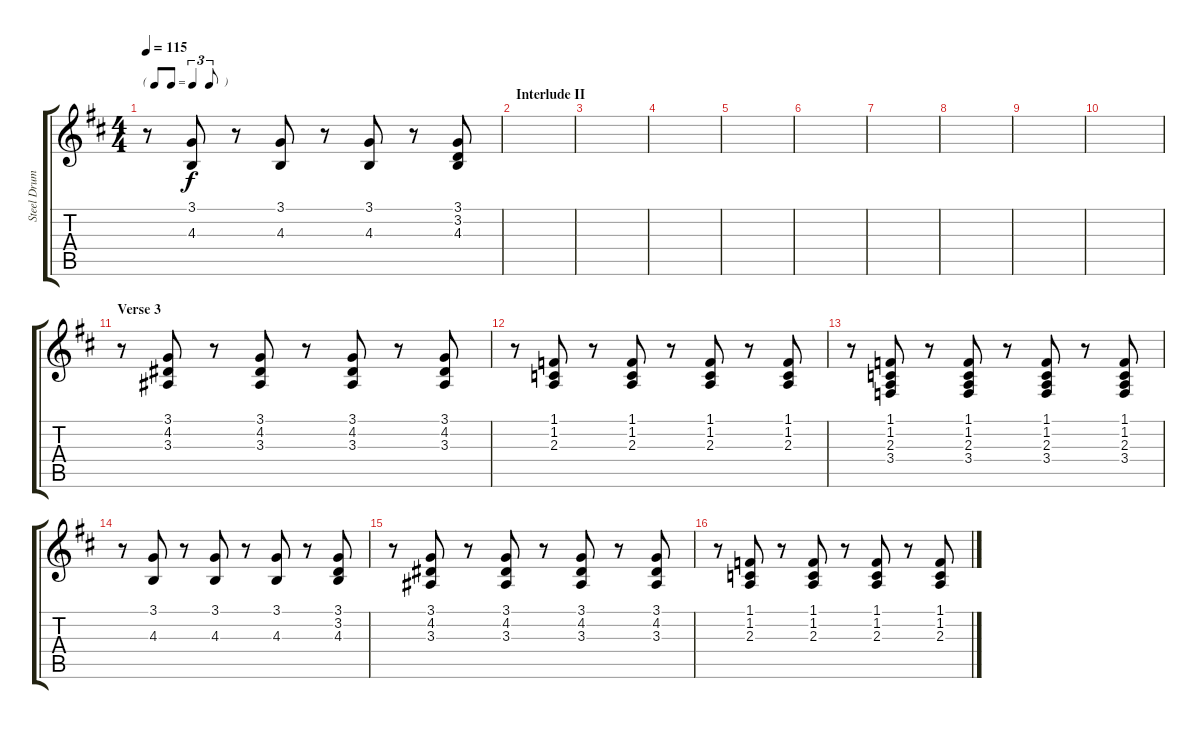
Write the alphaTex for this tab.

\track ("Steel Drums 2" "Steel Drum") {instrument steeldrums}
\staff {score tabs}
\tuning (E4 B3 G3 D3 A2 E2) {hide}
\ts (4 4)
\tf triplet8th
\tempo 115
\clef g2
\ks d
r.8{dy f} (3.1 4.3).8 r.8 (3.1 4.3).8 r.8 (3.1 4.3).8 r.8 (3.1 3.2 4.3).8 |
\section ("" "Interlude II")
|
|
|
|
|
|
|
|
|
\section ("" "Verse 3")
r.8 (3.1 4.2 3.3).8 r.8 (3.1 4.2 3.3).8 r.8 (3.1 4.2 3.3).8 r.8 (3.1 4.2 3.3).8 |
r.8 (1.1 1.2 2.3).8 r.8 (1.1 1.2 2.3).8 r.8 (1.1 1.2 2.3).8 r.8 (1.1 1.2 2.3).8 |
r.8 (1.1 1.2 2.3 3.4).8 r.8 (1.1 1.2 2.3 3.4).8 r.8 (1.1 1.2 2.3 3.4).8 r.8 (1.1 1.2 2.3 3.4).8 |
r.8 (3.1 4.3).8 r.8 (3.1 4.3).8 r.8 (3.1 4.3).8 r.8 (3.1 3.2 4.3).8 |
r.8 (3.1 4.2 3.3).8 r.8 (3.1 4.2 3.3).8 r.8 (3.1 4.2 3.3).8 r.8 (3.1 4.2 3.3).8 |
r.8 (1.1 1.2 2.3).8 r.8 (1.1 1.2 2.3).8 r.8 (1.1 1.2 2.3).8 r.8 (1.1 1.2 2.3).8
